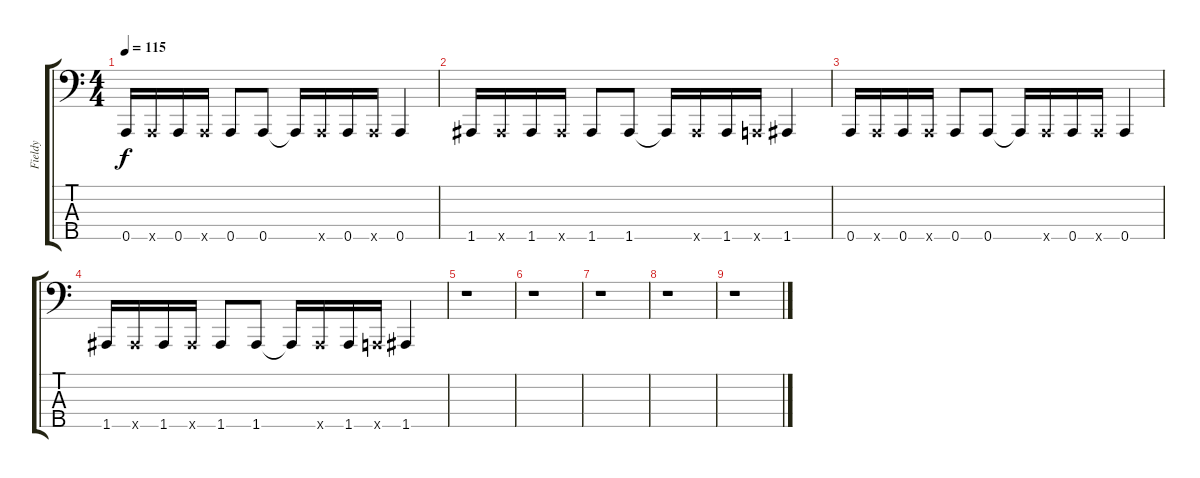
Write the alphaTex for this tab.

\track ("Fieldy" "Fieldy") {instrument slapbass1}
\staff {score tabs}
\tuning (F2 C2 G1 D1 A0) {hide}
\ts (4 4)
\tempo 115
\clef f4
\ks c
0.5.16{dy f} 0.5{x}.16 0.5.16 0.5{x}.16 0.5.8 0.5.8 0.5{t}.16 0.5{x}.16 0.5.16 0.5{x}.16 0.5.4 |
1.5.16 1.5{x}.16 1.5.16 1.5{x}.16 1.5.8 1.5.8 1.5{t}.16 1.5{x}.16 1.5.16 0.5{x}.16 1.5.4 |
0.5.16 0.5{x}.16 0.5.16 0.5{x}.16 0.5.8 0.5.8 0.5{t}.16 0.5{x}.16 0.5.16 0.5{x}.16 0.5.4 |
1.5.16 1.5{x}.16 1.5.16 1.5{x}.16 1.5.8 1.5.8 1.5{t}.16 1.5{x}.16 1.5.16 0.5{x}.16 1.5.4 |
r.1 |
r.1 |
r.1 |
r.1 |
r.1
